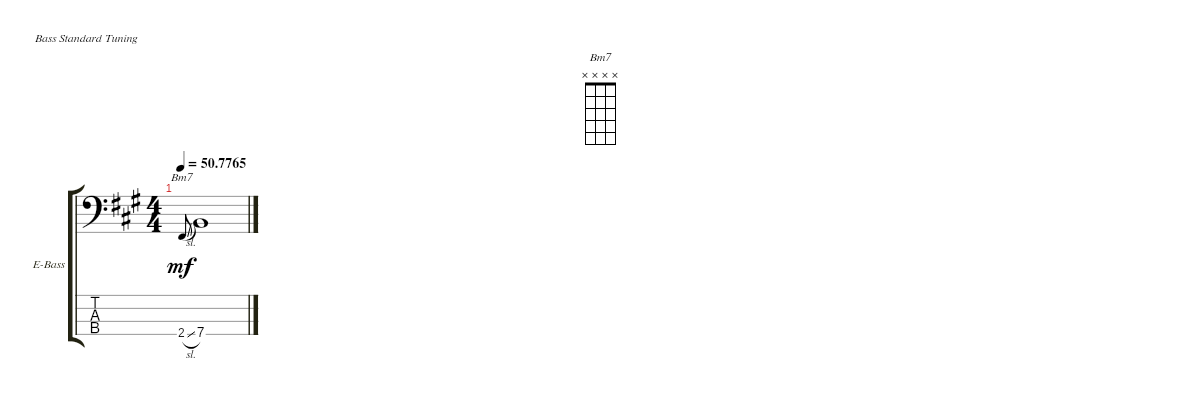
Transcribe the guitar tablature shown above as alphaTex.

\defaultSystemsLayout 4
\bracketExtendMode groupsimilarinstruments
\firstSystemTrackNameOrientation horizontal
\otherSystemsTrackNameOrientation horizontal
\track ("Electric Bass" "E-Bass") {instrument electricbassfinger}
\staff {score tabs}
\tuning (G2 D2 A1 E1)
\chord ("Bm7" x x x x)
\ts (4 4)
\tempo
50.7765
\accidentals auto
\clef f4
\ottava regular
\simile none
\ks a
2.4{sl}.8{ch "Bm7" gr onbeat dy mf} 7.4.1
